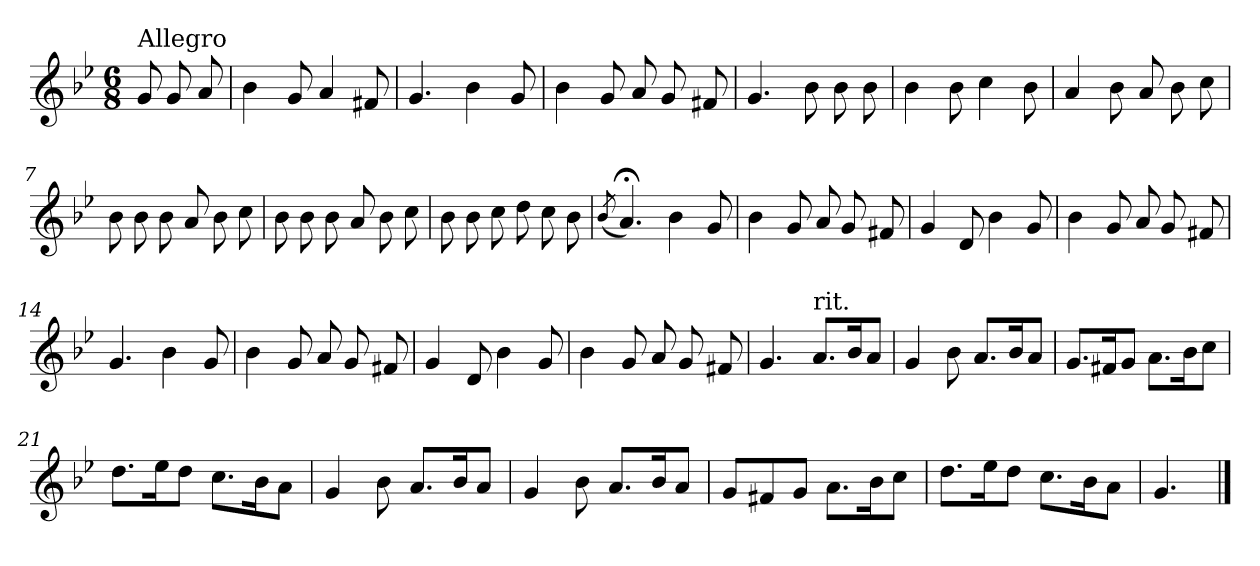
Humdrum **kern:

**kern
*part1
*staff1
*clefG2
*k[b-e-]
*g:
*M6/8
=
!LO:TX:a:t=Allegro
8g/
8g/
8a/
=1
4b-\
8g/
4a/
8f#X/
=2
4.g/
4b-\
8g/
=3
4b-\
8g/
8a/
8g/
8f#X/
=4
4.g/
8b-\
8b-\
8b-\
=5
4b-\
8b-\
4cc\
8b-\
!!LO:LB:g=z
=6
4a/
8b-\
8a/
8b-\
8cc\
=7
8b-\
8b-\
8b-\
8a/
8b-\
8cc\
=8
8b-\
8b-\
8b-\
8a/
8b-\
8cc\
=9
8b-\
8b-\
8cc\
8dd\
8cc\
8b-\
=10
(<8qb-/
4.a;</)
4b-\
8g/
=11
4b-\
8g/
8a/
8g/
8f#X/
!!LO:LB:g=z
=12
4g/
8d/
4b-\
8g/
=13
4b-\
8g/
8a/
8g/
8f#X/
=14
4.g/
4b-\
8g/
=15
4b-\
8g/
8a/
8g/
8f#X/
=16
4g/
8d/
4b-\
8g/
=17
4b-\
8g/
8a/
8g/
8f#X/
!!LO:LB:g=z
=18
4.g/
!LO:TX:a:t=rit.
8.a/L
16b-/k
8a/J
=19
4g/
8b-\
8.a/L
16b-/k
8a/J
=20
8.g/L
16f#X/k
8g/J
8.a\L
16b-\k
8cc\J
=21
8.dd\L
16ee-\k
8dd\J
8.cc\L
16b-\k
8a\J
=22
4g/
8b-\
8.a/L
16b-/k
8a/J
=23
4g/
8b-\
8.a/L
16b-/k
8a/J
!!LO:LB:g=z
=24
8g/L
8f#X/
8g/J
8.a\L
16b-\k
8cc\J
=25
8.dd\L
16ee-\k
8dd\J
8.cc\L
16b-\k
8a\J
=26
4.g/
==
*-
